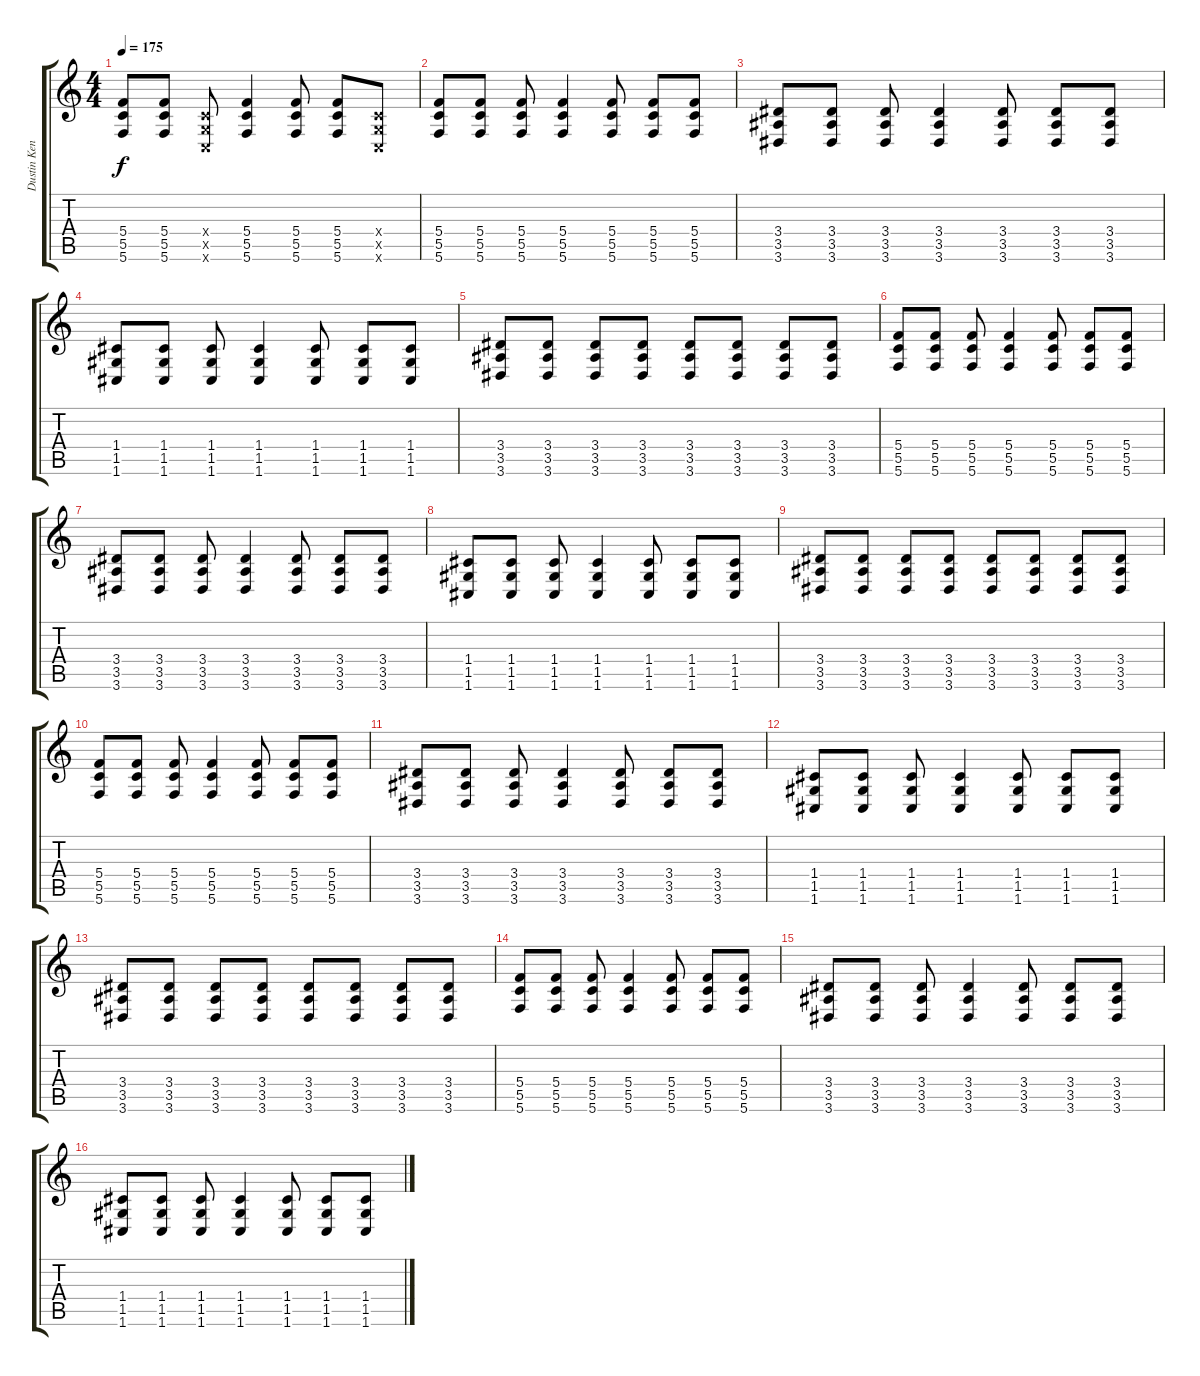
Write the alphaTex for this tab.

\track ("Dustin Kensrue" "Dustin Ken") {instrument acousticguitarsteel}
\staff {score tabs}
\tuning (D4 A3 F3 C3 G2 C2) {hide}
\ts (4 4)
\tempo 175
\clef g2
\ks c
(5.4 5.5 5.6).8{dy f} (5.4 5.5 5.6).8 (0.4{x} 0.5{x} 0.6{x}).8 (5.4 5.5 5.6).4 (5.4 5.5 5.6).8 (5.4 5.5 5.6).8 (0.4{x} 0.5{x} 0.6{x}).8 |
(5.4 5.5 5.6).8 (5.4 5.5 5.6).8 (5.4 5.5 5.6).8 (5.4 5.5 5.6).4 (5.4 5.5 5.6).8 (5.4 5.5 5.6).8 (5.4 5.5 5.6).8 |
(3.4 3.5 3.6).8 (3.4 3.5 3.6).8 (3.4 3.5 3.6).8 (3.4 3.5 3.6).4 (3.4 3.5 3.6).8 (3.4 3.5 3.6).8 (3.4 3.5 3.6).8 |
(1.4 1.5 1.6).8 (1.4 1.5 1.6).8 (1.4 1.5 1.6).8 (1.4 1.5 1.6).4 (1.4 1.5 1.6).8 (1.4 1.5 1.6).8 (1.4 1.5 1.6).8 |
(3.4 3.5 3.6).8 (3.4 3.5 3.6).8 (3.4 3.5 3.6).8 (3.4 3.5 3.6).8 (3.4 3.5 3.6).8 (3.4 3.5 3.6).8 (3.4 3.5 3.6).8 (3.4 3.5 3.6).8 |
(5.4 5.5 5.6).8 (5.4 5.5 5.6).8 (5.4 5.5 5.6).8 (5.4 5.5 5.6).4 (5.4 5.5 5.6).8 (5.4 5.5 5.6).8 (5.4 5.5 5.6).8 |
(3.4 3.5 3.6).8 (3.4 3.5 3.6).8 (3.4 3.5 3.6).8 (3.4 3.5 3.6).4 (3.4 3.5 3.6).8 (3.4 3.5 3.6).8 (3.4 3.5 3.6).8 |
(1.4 1.5 1.6).8 (1.4 1.5 1.6).8 (1.4 1.5 1.6).8 (1.4 1.5 1.6).4 (1.4 1.5 1.6).8 (1.4 1.5 1.6).8 (1.4 1.5 1.6).8 |
(3.4 3.5 3.6).8 (3.4 3.5 3.6).8 (3.4 3.5 3.6).8 (3.4 3.5 3.6).8 (3.4 3.5 3.6).8 (3.4 3.5 3.6).8 (3.4 3.5 3.6).8 (3.4 3.5 3.6).8 |
(5.4 5.5 5.6).8 (5.4 5.5 5.6).8 (5.4 5.5 5.6).8 (5.4 5.5 5.6).4 (5.4 5.5 5.6).8 (5.4 5.5 5.6).8 (5.4 5.5 5.6).8 |
(3.4 3.5 3.6).8 (3.4 3.5 3.6).8 (3.4 3.5 3.6).8 (3.4 3.5 3.6).4 (3.4 3.5 3.6).8 (3.4 3.5 3.6).8 (3.4 3.5 3.6).8 |
(1.4 1.5 1.6).8 (1.4 1.5 1.6).8 (1.4 1.5 1.6).8 (1.4 1.5 1.6).4 (1.4 1.5 1.6).8 (1.4 1.5 1.6).8 (1.4 1.5 1.6).8 |
(3.4 3.5 3.6).8 (3.4 3.5 3.6).8 (3.4 3.5 3.6).8 (3.4 3.5 3.6).8 (3.4 3.5 3.6).8 (3.4 3.5 3.6).8 (3.4 3.5 3.6).8 (3.4 3.5 3.6).8 |
(5.4 5.5 5.6).8 (5.4 5.5 5.6).8 (5.4 5.5 5.6).8 (5.4 5.5 5.6).4 (5.4 5.5 5.6).8 (5.4 5.5 5.6).8 (5.4 5.5 5.6).8 |
(3.4 3.5 3.6).8 (3.4 3.5 3.6).8 (3.4 3.5 3.6).8 (3.4 3.5 3.6).4 (3.4 3.5 3.6).8 (3.4 3.5 3.6).8 (3.4 3.5 3.6).8 |
(1.4 1.5 1.6).8 (1.4 1.5 1.6).8 (1.4 1.5 1.6).8 (1.4 1.5 1.6).4 (1.4 1.5 1.6).8 (1.4 1.5 1.6).8 (1.4 1.5 1.6).8
